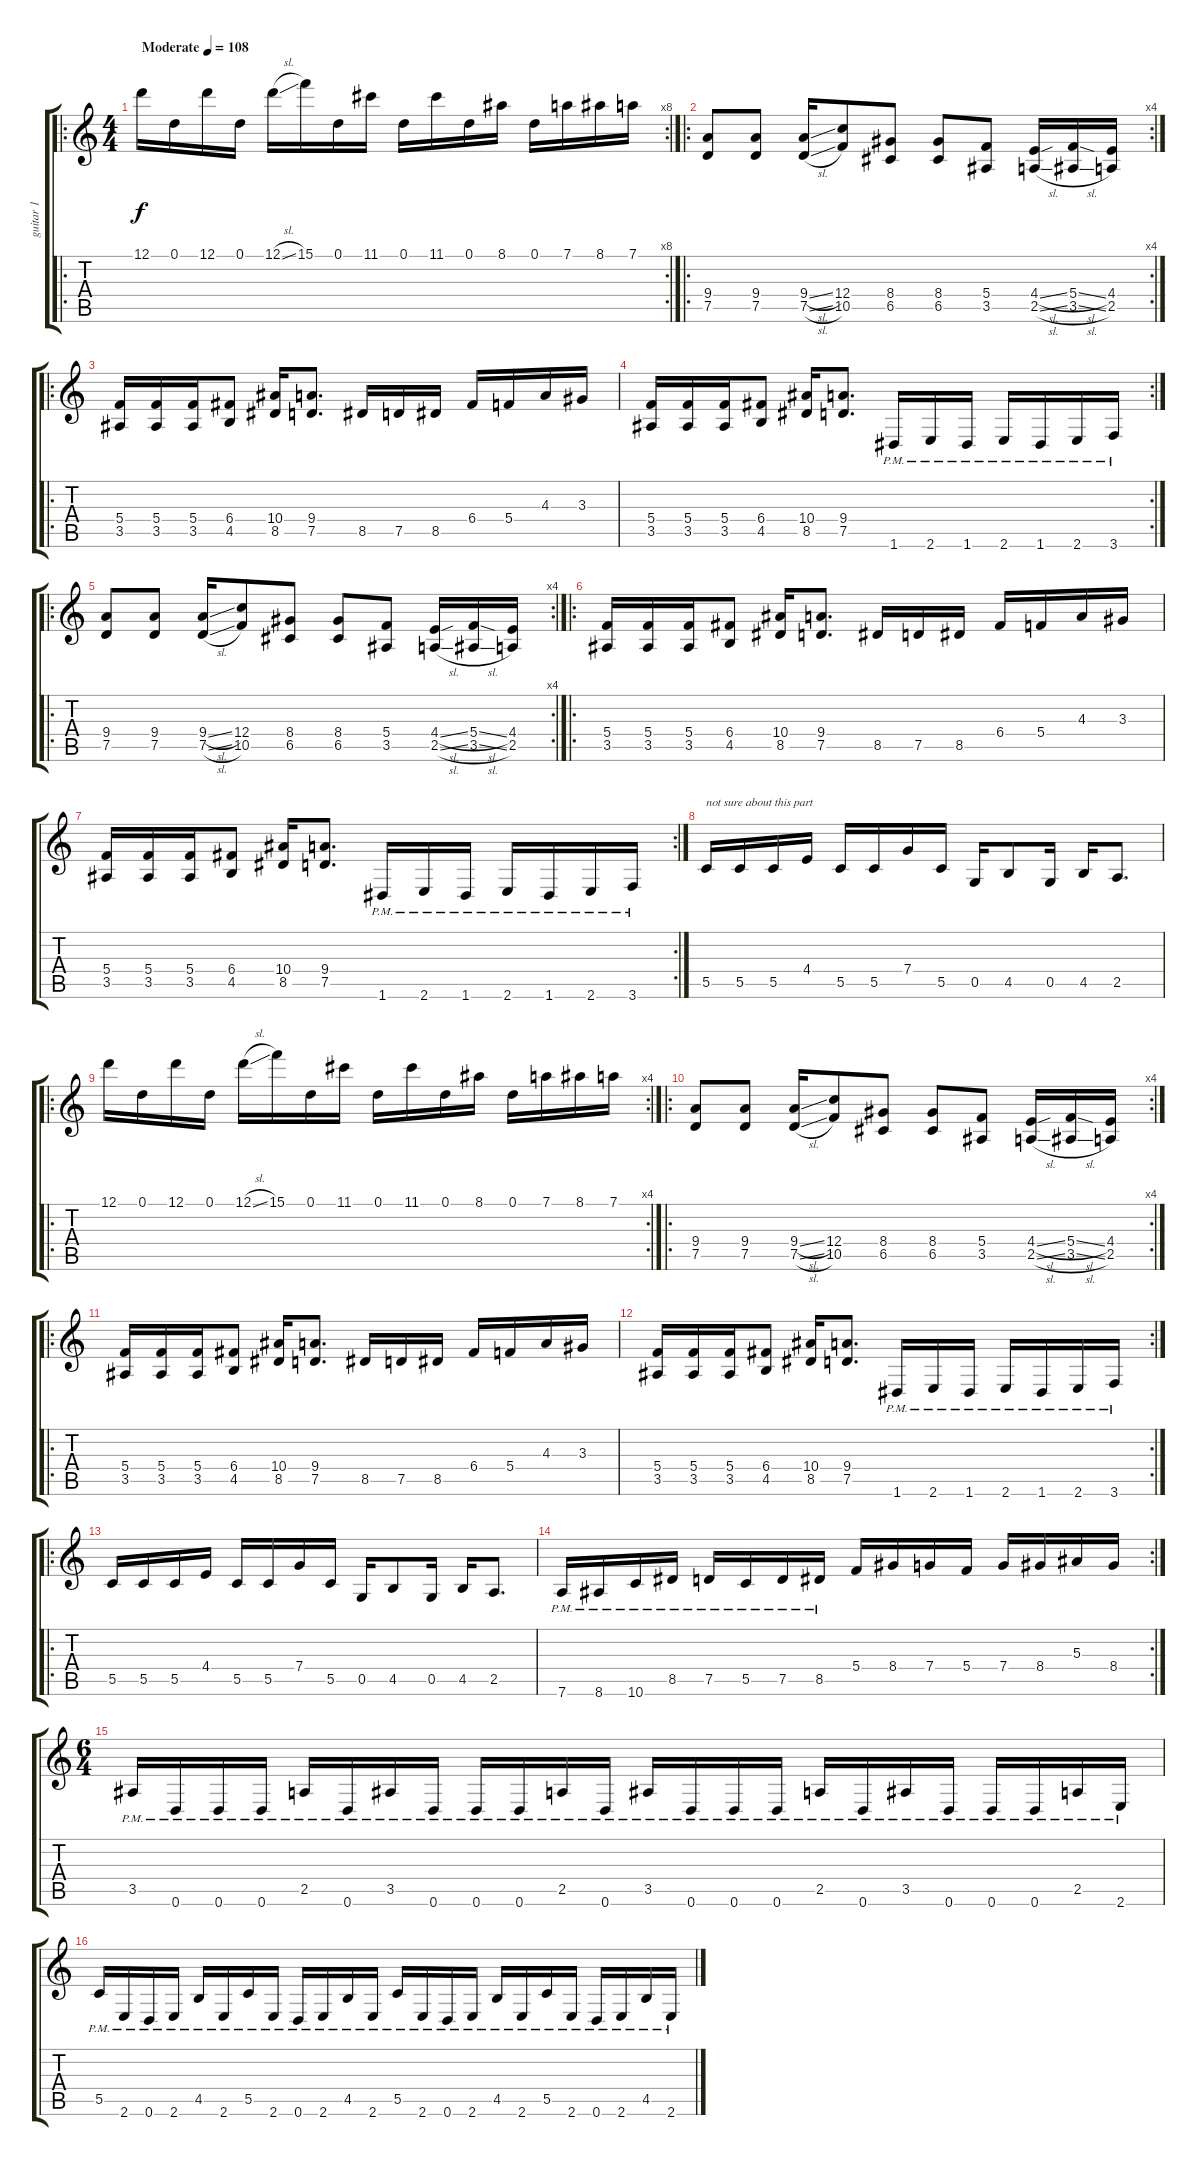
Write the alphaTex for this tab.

\track ("guitar 1" "guitar 1") {instrument distortionguitar}
\staff {score tabs}
\tuning (D4 A3 F3 C3 G2 D2) {hide}
\ro
\rc 8
\ts (4 4)
\tempo (108 "Moderate")
\clef g2
\ks c
12.1.16{dy f instrument distortionguitar} 0.1.16 12.1.16 0.1.16 12.1{sl}.16 15.1.16 0.1.16 11.1.16 0.1.16 11.1.16 0.1.16 8.1.16 0.1.16 7.1.16 8.1.16 7.1.16 |
\ro
\rc 4
(9.4 7.5).8 (9.4 7.5).8 (9.4{sl} 7.5{sl}).16 (12.4 10.5).8 (8.4 6.5).8 (8.4 6.5).8 (5.4 3.5).8 (4.4{sl} 2.5{sl}).16 (5.4{sl} 3.5{sl}).16 (4.4 2.5).16 |
\ro
(5.4 3.5).16 (5.4 3.5).16 (5.4 3.5).16 (6.4 4.5).8 (10.4 8.5).16 (9.4 7.5).8{d} 8.5.16 7.5.16 8.5.16 6.4.16 5.4.16 4.3.16 3.3.16 |
\rc 2
(5.4 3.5).16 (5.4 3.5).16 (5.4 3.5).16 (6.4 4.5).8 (10.4 8.5).16 (9.4 7.5).8{d} 1.6{pm}.16 2.6{pm}.16 1.6{pm}.16 2.6{pm}.16 1.6{pm}.16 2.6{pm}.16 3.6{pm}.16 |
\ro
\rc 4
(9.4 7.5).8 (9.4 7.5).8 (9.4{sl} 7.5{sl}).16 (12.4 10.5).8 (8.4 6.5).8 (8.4 6.5).8 (5.4 3.5).8 (4.4{sl} 2.5{sl}).16 (5.4{sl} 3.5{sl}).16 (4.4 2.5).16 |
\ro
(5.4 3.5).16 (5.4 3.5).16 (5.4 3.5).16 (6.4 4.5).8 (10.4 8.5).16 (9.4 7.5).8{d} 8.5.16 7.5.16 8.5.16 6.4.16 5.4.16 4.3.16 3.3.16 |
\rc 2
(5.4 3.5).16 (5.4 3.5).16 (5.4 3.5).16 (6.4 4.5).8 (10.4 8.5).16 (9.4 7.5).8{d} 1.6{pm}.16 2.6{pm}.16 1.6{pm}.16 2.6{pm}.16 1.6{pm}.16 2.6{pm}.16 3.6{pm}.16 |
5.5.16{txt "not sure about this part"} 5.5.16 5.5.16 4.4.16 5.5.16 5.5.16 7.4.16 5.5.16 0.5.16 4.5.8 0.5.16 4.5.16 2.5.8{d} |
\ro
\rc 4
12.1.16 0.1.16 12.1.16 0.1.16 12.1{sl}.16 15.1.16 0.1.16 11.1.16 0.1.16 11.1.16 0.1.16 8.1.16 0.1.16 7.1.16 8.1.16 7.1.16 |
\ro
\rc 4
(9.4 7.5).8 (9.4 7.5).8 (9.4{sl} 7.5{sl}).16 (12.4 10.5).8 (8.4 6.5).8 (8.4 6.5).8 (5.4 3.5).8 (4.4{sl} 2.5{sl}).16 (5.4{sl} 3.5{sl}).16 (4.4 2.5).16 |
\ro
(5.4 3.5).16 (5.4 3.5).16 (5.4 3.5).16 (6.4 4.5).8 (10.4 8.5).16 (9.4 7.5).8{d} 8.5.16 7.5.16 8.5.16 6.4.16 5.4.16 4.3.16 3.3.16 |
\rc 2
(5.4 3.5).16 (5.4 3.5).16 (5.4 3.5).16 (6.4 4.5).8 (10.4 8.5).16 (9.4 7.5).8{d} 1.6{pm}.16 2.6{pm}.16 1.6{pm}.16 2.6{pm}.16 1.6{pm}.16 2.6{pm}.16 3.6{pm}.16 |
\ro
5.5.16 5.5.16 5.5.16 4.4.16 5.5.16 5.5.16 7.4.16 5.5.16 0.5.16 4.5.8 0.5.16 4.5.16 2.5.8{d} |
\rc 2
7.6{pm}.16 8.6{pm}.16 10.6{pm}.16 8.5{pm}.16 7.5{pm}.16 5.5{pm}.16 7.5{pm}.16 8.5{pm}.16 5.4.16 8.4.16 7.4.16 5.4.16 7.4.16 8.4.16 5.3.16 8.4.16 |
\ts (6 4)
3.5{pm}.16 0.6{pm}.16 0.6{pm}.16 0.6{pm}.16 2.5{pm}.16 0.6{pm}.16 3.5{pm}.16 0.6{pm}.16 0.6{pm}.16 0.6{pm}.16 2.5{pm}.16 0.6{pm}.16 3.5{pm}.16 0.6{pm}.16 0.6{pm}.16 0.6{pm}.16 2.5{pm}.16 0.6{pm}.16 3.5{pm}.16 0.6{pm}.16 0.6{pm}.16 0.6{pm}.16 2.5{pm}.16 2.6{pm}.16 |
5.5{pm}.16 2.6{pm}.16 0.6{pm}.16 2.6{pm}.16 4.5{pm}.16 2.6{pm}.16 5.5{pm}.16 2.6{pm}.16 0.6{pm}.16 2.6{pm}.16 4.5{pm}.16 2.6{pm}.16 5.5{pm}.16 2.6{pm}.16 0.6{pm}.16 2.6{pm}.16 4.5{pm}.16 2.6{pm}.16 5.5{pm}.16 2.6{pm}.16 0.6{pm}.16 2.6{pm}.16 4.5{pm}.16 2.6{pm}.16
